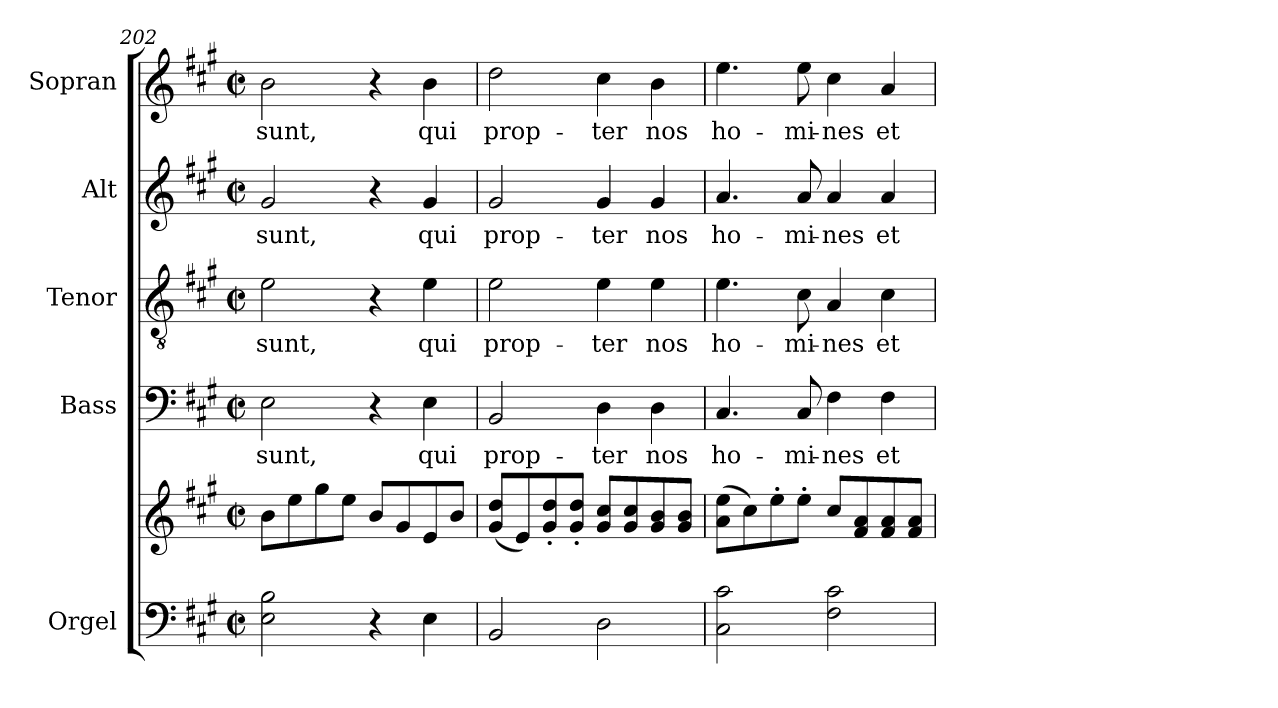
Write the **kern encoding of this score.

**kern	**kern	**kern	**text	**kern	**text	**kern	**text	**kern	**text
*part5	*part5	*part4	*part4	*part3	*part3	*part2	*part2	*part1	*part1
*staff6	*staff5	*staff4	*staff4	*staff3	*staff3	*staff2	*staff2	*staff1	*staff1
*I"Orgel	*	*I"Bass	*	*I"Tenor	*	*I"Alt	*	*I"Sopran	*
*I'Org.	*	*I'B.	*	*I'T.	*	*I'A.	*	*I'S.	*
*clefF4	*clefG2	*clefF4	*	*clefGv2	*	*clefG2	*	*clefG2	*
*k[f#c#g#]	*k[f#c#g#]	*k[f#c#g#]	*	*k[f#c#g#]	*	*k[f#c#g#]	*	*k[f#c#g#]	*
*A:	*A:	*A:	*	*A:	*	*A:	*	*A:	*
*M2/2	*M2/2	*M2/2	*	*M2/2	*	*M2/2	*	*M2/2	*
*met(c|)	*met(c|)	*met(c|)	*	*met(c|)	*	*met(c|)	*	*met(c|)	*
=202	=202	=202	=202	=202	=202	=202	=202	=202	=202
!	!	!	!LO:LY:b	!	!LO:LY:b	!	!LO:LY:b	!	!LO:LY:b
2E\ 2B\	8b\L	2E\	sunt,	2e\	sunt,	2g#/	sunt,	2b\	sunt,
.	8ee\	.	.	.	.	.	.	.	.
.	8gg#\	.	.	.	.	.	.	.	.
.	8ee\J	.	.	.	.	.	.	.	.
4r	8b/L	4r	.	4r	.	4r	.	4r	.
.	8g#/	.	.	.	.	.	.	.	.
!	!	!	!LO:LY:b	!	!LO:LY:b	!	!LO:LY:b	!	!LO:LY:b
4E\	8e/	4E\	qui	4e\	qui	4g#/	qui	4b\	qui
.	8b/J	.	.	.	.	.	.	.	.
=203	=203	=203	=203	=203	=203	=203	=203	=203	=203
!	!	!	!LO:LY:b	!	!LO:LY:b	!	!LO:LY:b	!	!LO:LY:b
2BB/	(<8g#/ 8dd/L	2BB/	prop-	2e\	prop-	2g#/	prop-	2dd\	prop-
.	8e/)	.	.	.	.	.	.	.	.
.	8g#/'< 8dd/'<	.	.	.	.	.	.	.	.
.	8g#/'< 8dd/'<J	.	.	.	.	.	.	.	.
!	!	!	!LO:LY:b	!	!LO:LY:b	!	!LO:LY:b	!	!LO:LY:b
2D\	8g#/ 8cc#/L	4D\	-ter	4e\	-ter	4g#/	-ter	4cc#\	-ter
.	8g#/ 8cc#/	.	.	.	.	.	.	.	.
!	!	!	!LO:LY:b	!	!LO:LY:b	!	!LO:LY:b	!	!LO:LY:b
.	8g#/ 8b/	4D\	nos	4e\	nos	4g#/	nos	4b\	nos
.	8g#/ 8b/J	.	.	.	.	.	.	.	.
=204	=204	=204	=204	=204	=204	=204	=204	=204	=204
!	!	!	!LO:LY:b	!	!LO:LY:b	!	!LO:LY:b	!	!LO:LY:b
2C#\ 2c#\	(>8a\ 8ee\L	4.C#/	ho-	4.e\	ho-	4.a/	ho-	4.ee\	ho-
.	8cc#\)	.	.	.	.	.	.	.	.
.	8ee'>\	.	.	.	.	.	.	.	.
!	!	!	!LO:LY:b	!	!LO:LY:b	!	!LO:LY:b	!	!LO:LY:b
.	8ee'>\J	8C#/	-mi-	8c#\	-mi-	8a/	-mi-	8ee\	-mi-
!	!	!	!LO:LY:b	!	!LO:LY:b	!	!LO:LY:b	!	!LO:LY:b
2F#\ 2c#\	8cc#/L	4F#\	-nes	4A/	-nes	4a/	-nes	4cc#\	-nes
.	8f#/ 8a/	.	.	.	.	.	.	.	.
!	!	!	!LO:LY:b	!	!LO:LY:b	!	!LO:LY:b	!	!LO:LY:b
.	8f#/ 8a/	4F#\	et	4c#\	et	4a/	et	4a/	et
.	8f#/ 8a/J	.	.	.	.	.	.	.	.
=	=	=	=	=	=	=	=	=	=
*-	*-	*-	*-	*-	*-	*-	*-	*-	*-
